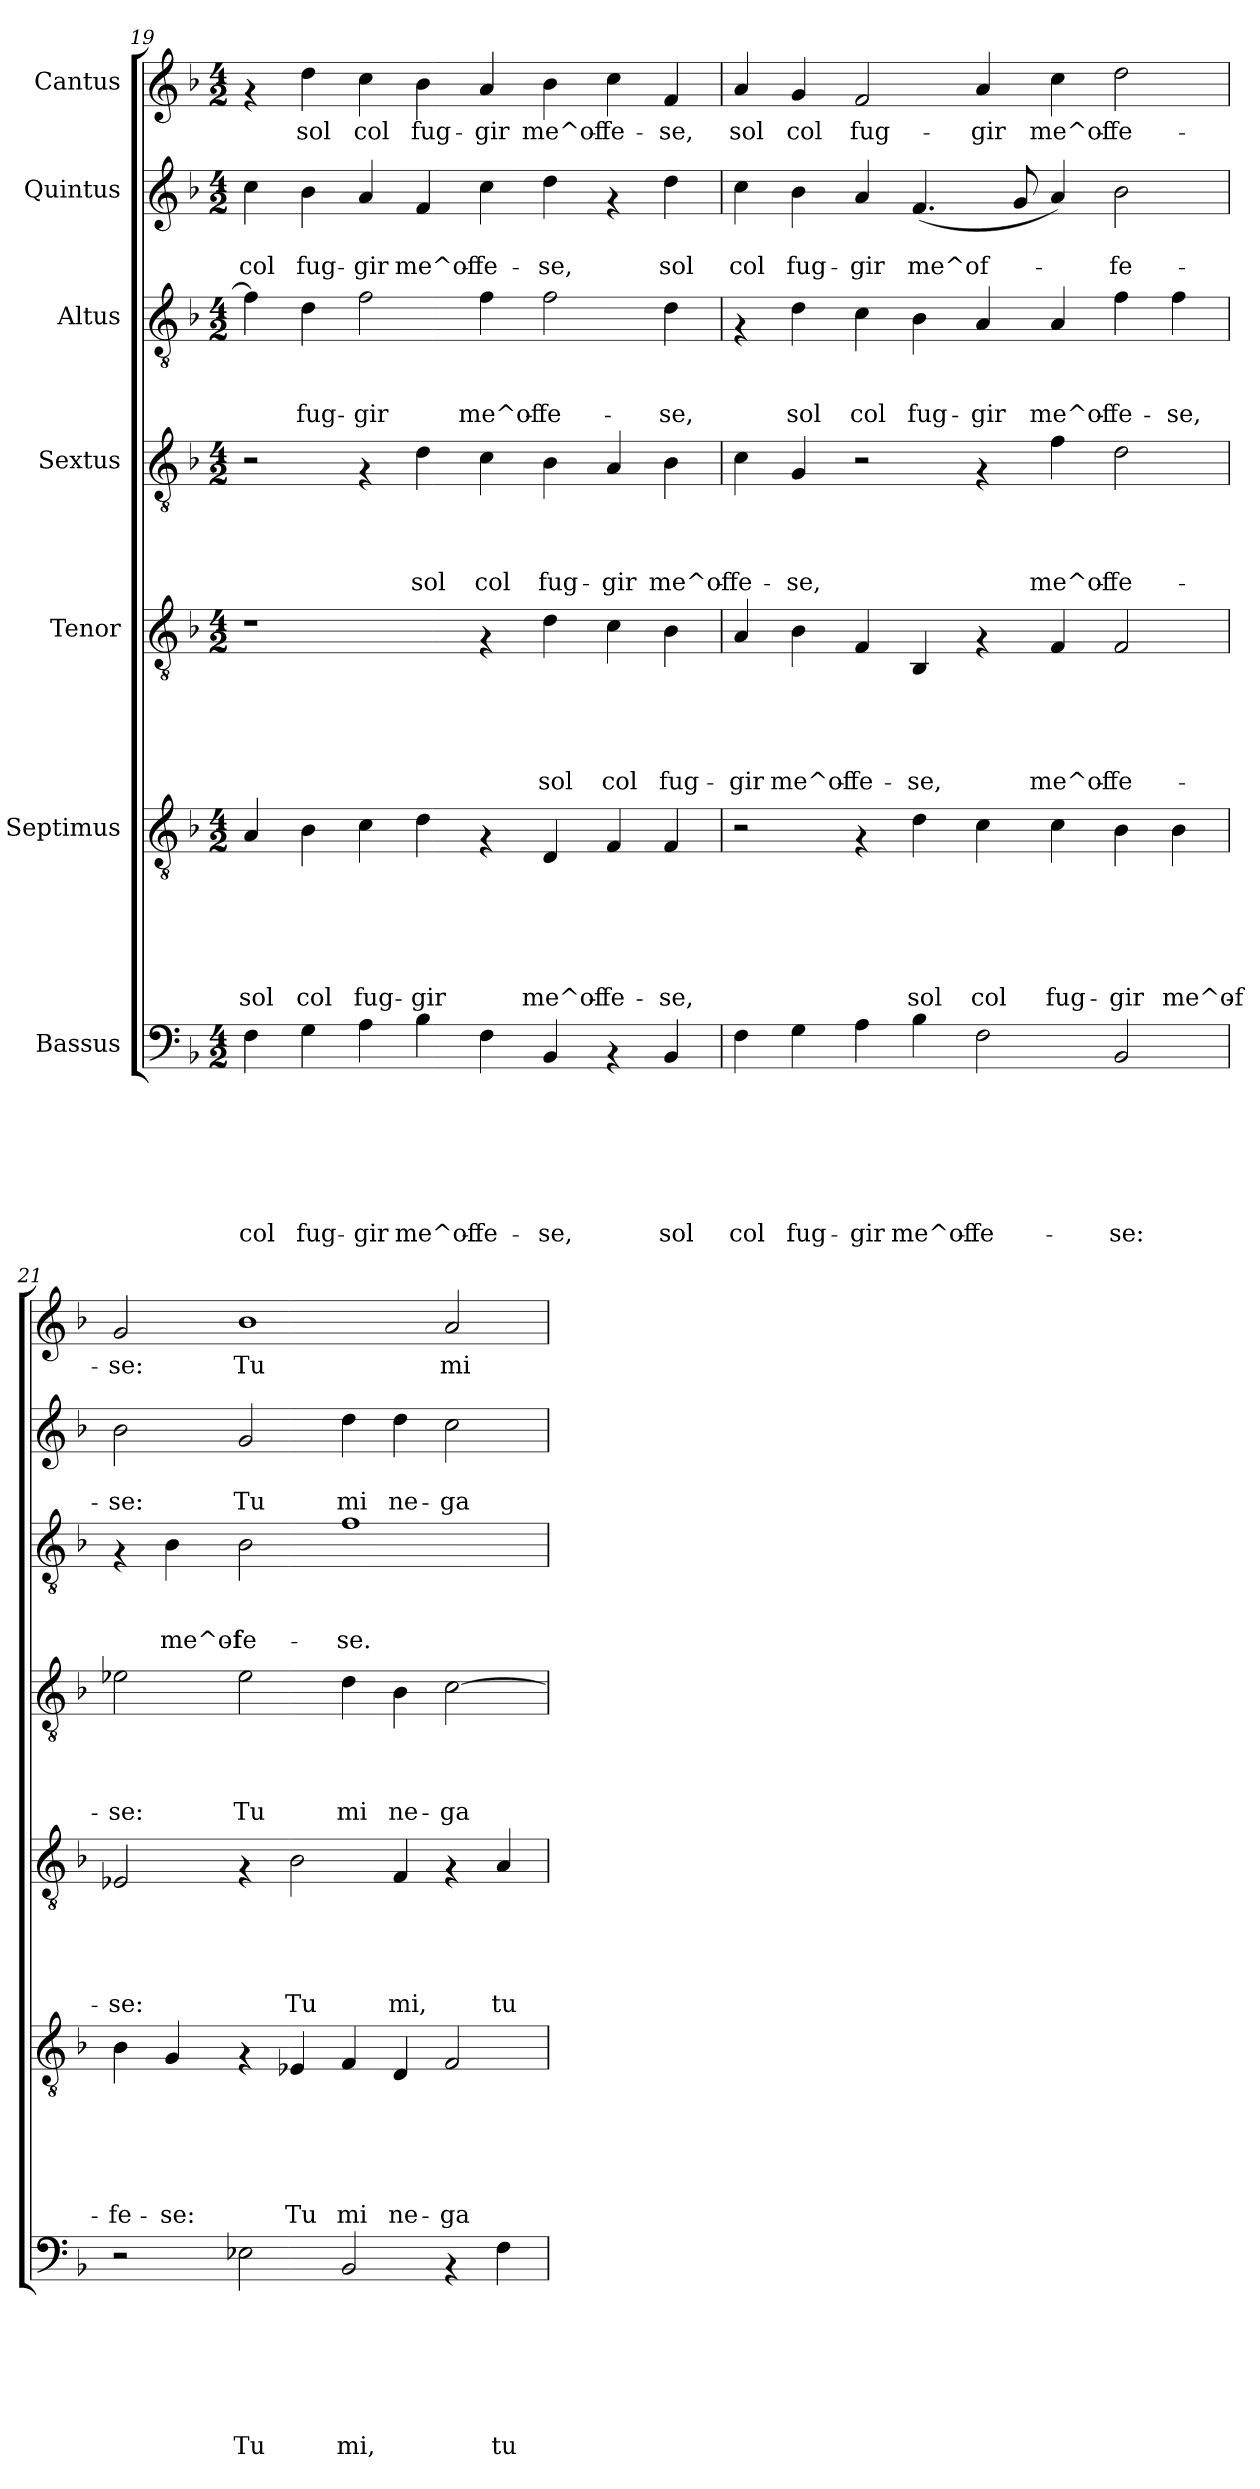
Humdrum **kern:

**kern	**text	**text	**text	**text	**text	**text	**text	**kern	**text	**text	**text	**text	**text	**text	**kern	**text	**text	**text	**text	**text	**kern	**text	**text	**text	**text	**kern	**text	**text	**text	**kern	**text	**text	**kern	**text
*part7	*part7	*part7	*part7	*part7	*part7	*part7	*part7	*part6	*part6	*part6	*part6	*part6	*part6	*part6	*part5	*part5	*part5	*part5	*part5	*part5	*part4	*part4	*part4	*part4	*part4	*part3	*part3	*part3	*part3	*part2	*part2	*part2	*part1	*part1
*staff7	*staff7	*staff7	*staff7	*staff7	*staff7	*staff7	*staff7	*staff6	*staff6	*staff6	*staff6	*staff6	*staff6	*staff6	*staff5	*staff5	*staff5	*staff5	*staff5	*staff5	*staff4	*staff4	*staff4	*staff4	*staff4	*staff3	*staff3	*staff3	*staff3	*staff2	*staff2	*staff2	*staff1	*staff1
*I"Bassus	*	*	*	*	*	*	*	*I"Septimus	*	*	*	*	*	*	*I"Tenor	*	*	*	*	*	*I"Sextus	*	*	*	*	*I"Altus	*	*	*	*I"Quintus	*	*	*I"Cantus	*
!!LO:PB:g=z
*clefF4	*	*	*	*	*	*	*	*clefGv2	*	*	*	*	*	*	*clefGv2	*	*	*	*	*	*clefGv2	*	*	*	*	*clefGv2	*	*	*	*clefG2	*	*	*clefG2	*
*k[b-]	*	*	*	*	*	*	*	*k[b-]	*	*	*	*	*	*	*k[b-]	*	*	*	*	*	*k[b-]	*	*	*	*	*k[b-]	*	*	*	*k[b-]	*	*	*k[b-]	*
*F:	*	*	*	*	*	*	*	*F:	*	*	*	*	*	*	*F:	*	*	*	*	*	*F:	*	*	*	*	*F:	*	*	*	*F:	*	*	*F:	*
*M4/2	*	*	*	*	*	*	*	*M4/2	*	*	*	*	*	*	*M4/2	*	*	*	*	*	*M4/2	*	*	*	*	*M4/2	*	*	*	*M4/2	*	*	*M4/2	*
=19	=19	=19	=19	=19	=19	=19	=19	=19	=19	=19	=19	=19	=19	=19	=19	=19	=19	=19	=19	=19	=19	=19	=19	=19	=19	=19	=19	=19	=19	=19	=19	=19	=19	=19
!	!	!	!	!	!	!	!LO:LY:b	!	!	!	!	!	!	!LO:LY:b	!	!	!	!	!	!	!	!	!	!	!	!	!	!	!	!	!	!LO:LY:b	!	!
4F\	.	.	.	.	.	.	col	4A/	.	.	.	.	.	sol	1r	.	.	.	.	.	2r	.	.	.	.	4f\]	.	.	.	4cc\	.	col	4rf	.
!	!	!	!	!	!	!	!LO:LY:b	!	!	!	!	!	!	!LO:LY:b	!	!	!	!	!	!	!	!	!	!	!	!	!	!	!LO:LY:b	!	!	!LO:LY:b	!	!LO:LY:b
4G\	.	.	.	.	.	.	fug-	4B-\	.	.	.	.	.	col	.	.	.	.	.	.	.	.	.	.	.	4d\	.	.	fug-	4b-\	.	fug-	4dd\	sol
!	!	!	!	!	!	!	!LO:LY:b	!	!	!	!	!	!	!LO:LY:b	!	!	!	!	!	!	!	!	!	!	!	!	!	!	!LO:LY:b	!	!	!LO:LY:b	!	!LO:LY:b
4A\	.	.	.	.	.	.	-gir	4c\	.	.	.	.	.	fug-	.	.	.	.	.	.	4rF	.	.	.	.	2f\	.	.	-gir	4a/	.	-gir	4cc\	col
!	!	!	!	!	!	!	!LO:LY:b	!	!	!	!	!	!	!LO:LY:b	!	!	!	!	!	!	!	!	!	!	!LO:LY:b	!	!	!	!	!	!	!LO:LY:b	!	!LO:LY:b
4B-\	.	.	.	.	.	.	me^of-	4d\	.	.	.	.	.	-gir	.	.	.	.	.	.	4d\	.	.	.	sol	.	.	.	.	4f/	.	me^of-	4b-\	fug-
!	!	!	!	!	!	!	!LO:LY:b	!	!	!	!	!	!	!	!	!	!	!	!	!	!	!	!	!	!LO:LY:b	!	!	!	!LO:LY:b	!	!	!LO:LY:b	!	!LO:LY:b
4F\	.	.	.	.	.	.	-fe-	4rF	.	.	.	.	.	.	4rF	.	.	.	.	.	4c\	.	.	.	col	4f\	.	.	me^of-	4cc\	.	-fe-	4a/	-gir
!	!	!	!	!	!	!	!LO:LY:b	!	!	!	!	!	!	!LO:LY:b	!	!	!	!	!	!LO:LY:b	!	!	!	!	!LO:LY:b	!	!	!	!LO:LY:b	!	!	!LO:LY:b	!	!LO:LY:b
4BB-/	.	.	.	.	.	.	-se,	4D/	.	.	.	.	.	me^of-	4d\	.	.	.	.	sol	4B-\	.	.	.	fug-	2f\	.	.	-fe-	4dd\	.	-se,	4b-\	me^of-
!	!	!	!	!	!	!	!	!	!	!	!	!	!	!LO:LY:b	!	!	!	!	!	!LO:LY:b	!	!	!	!	!LO:LY:b	!	!	!	!	!	!	!	!	!LO:LY:b
4rAA	.	.	.	.	.	.	.	4F/	.	.	.	.	.	-fe-	4c\	.	.	.	.	col	4A/	.	.	.	-gir	.	.	.	.	4rf	.	.	4cc\	-fe-
!	!	!	!	!	!	!	!LO:LY:b	!	!	!	!	!	!	!LO:LY:b	!	!	!	!	!	!LO:LY:b	!	!	!	!	!LO:LY:b	!	!	!	!LO:LY:b	!	!	!LO:LY:b	!	!LO:LY:b
4BB-/	.	.	.	.	.	.	sol	4F/	.	.	.	.	.	-se,	4B-\	.	.	.	.	fug-	4B-\	.	.	.	me^of-	4d\	.	.	-se,	4dd\	.	sol	4f/	-se,
=20	=20	=20	=20	=20	=20	=20	=20	=20	=20	=20	=20	=20	=20	=20	=20	=20	=20	=20	=20	=20	=20	=20	=20	=20	=20	=20	=20	=20	=20	=20	=20	=20	=20	=20
!	!	!	!	!	!	!	!LO:LY:b	!	!	!	!	!	!	!	!	!	!	!	!	!LO:LY:b	!	!	!	!	!LO:LY:b	!	!	!	!	!	!	!LO:LY:b	!	!LO:LY:b
4F\	.	.	.	.	.	.	col	2r	.	.	.	.	.	.	4A/	.	.	.	.	-gir	4c\	.	.	.	-fe-	4rF	.	.	.	4cc\	.	col	4a/	sol
!	!	!	!	!	!	!	!LO:LY:b	!	!	!	!	!	!	!	!	!	!	!	!	!LO:LY:b	!	!	!	!	!LO:LY:b	!	!	!	!LO:LY:b	!	!	!LO:LY:b	!	!LO:LY:b
4G\	.	.	.	.	.	.	fug-	.	.	.	.	.	.	.	4B-\	.	.	.	.	me^of-	4G/	.	.	.	-se,	4d\	.	.	sol	4b-\	.	fug-	4g/	col
!	!	!	!	!	!	!	!LO:LY:b	!	!	!	!	!	!	!	!	!	!	!	!	!LO:LY:b	!	!	!	!	!	!	!	!	!LO:LY:b	!	!	!LO:LY:b	!	!LO:LY:b
4A\	.	.	.	.	.	.	-gir	4rF	.	.	.	.	.	.	4F/	.	.	.	.	-fe-	2r	.	.	.	.	4c\	.	.	col	4a/	.	-gir	2f/	fug-
!	!	!	!	!	!	!	!LO:LY:b	!	!	!	!	!	!	!LO:LY:b	!	!	!	!	!	!LO:LY:b	!	!	!	!	!	!	!	!	!LO:LY:b	!	!	!LO:LY:b	!	!
4B-\	.	.	.	.	.	.	me^of-	4d\	.	.	.	.	.	sol	4BB-/	.	.	.	.	-se,	.	.	.	.	.	4B-\	.	.	fug-	(<4.f/	.	me^of-	.	.
!	!	!	!	!	!	!	!LO:LY:b	!	!	!	!	!	!	!LO:LY:b	!	!	!	!	!	!	!	!	!	!	!	!	!	!	!LO:LY:b	!	!	!	!	!LO:LY:b
2F\	.	.	.	.	.	.	-fe-	4c\	.	.	.	.	.	col	4rF	.	.	.	.	.	4rF	.	.	.	.	4A/	.	.	-gir	.	.	.	4a/	-gir
.	.	.	.	.	.	.	.	.	.	.	.	.	.	.	.	.	.	.	.	.	.	.	.	.	.	.	.	.	.	8g/	.	.	.	.
!	!	!	!	!	!	!	!	!	!	!	!	!	!	!LO:LY:b	!	!	!	!	!	!LO:LY:b	!	!	!	!	!LO:LY:b	!	!	!	!LO:LY:b	!	!	!	!	!LO:LY:b
.	.	.	.	.	.	.	.	4c\	.	.	.	.	.	fug-	4F/	.	.	.	.	me^of-	4f\	.	.	.	me^of-	4A/	.	.	me^of-	4a/)	.	.	4cc\	me^of-
!	!	!	!	!	!	!	!LO:LY:b	!	!	!	!	!	!	!LO:LY:b	!	!	!	!	!	!LO:LY:b	!	!	!	!	!LO:LY:b	!	!	!	!LO:LY:b	!	!	!LO:LY:b	!	!LO:LY:b
2BB-/	.	.	.	.	.	.	-se:	4B-\	.	.	.	.	.	-gir	2F/	.	.	.	.	-fe-	2d\	.	.	.	-fe-	4f\	.	.	-fe-	2b-\	.	-fe-	2dd\	-fe-
!	!	!	!	!	!	!	!	!	!	!	!	!	!	!LO:LY:b	!	!	!	!	!	!	!	!	!	!	!	!	!	!	!LO:LY:b	!	!	!	!	!
.	.	.	.	.	.	.	.	4B-\	.	.	.	.	.	me^of-	.	.	.	.	.	.	.	.	.	.	.	4f\	.	.	-se,	.	.	.	.	.
!!LO:PB:g=z
=21	=21	=21	=21	=21	=21	=21	=21	=21	=21	=21	=21	=21	=21	=21	=21	=21	=21	=21	=21	=21	=21	=21	=21	=21	=21	=21	=21	=21	=21	=21	=21	=21	=21	=21
!	!	!	!	!	!	!	!	!	!	!	!	!	!	!LO:LY:b	!	!	!	!	!	!LO:LY:b	!	!	!	!	!LO:LY:b	!	!	!	!	!	!	!LO:LY:b	!	!LO:LY:b
2r	.	.	.	.	.	.	.	4B-\	.	.	.	.	.	-fe-	2E-X/	.	.	.	.	-se:	2e-X\	.	.	.	-se:	4rF	.	.	.	2b-\	.	-se:	2g/	-se:
!	!	!	!	!	!	!	!	!	!	!	!	!	!	!LO:LY:b	!	!	!	!	!	!	!	!	!	!	!	!	!	!	!LO:LY:b	!	!	!	!	!
.	.	.	.	.	.	.	.	4G/	.	.	.	.	.	-se:	.	.	.	.	.	.	.	.	.	.	.	4B-\	.	.	me^of-	.	.	.	.	.
!	!	!	!	!	!	!	!LO:LY:b	!	!	!	!	!	!	!	!	!	!	!	!	!	!	!	!	!	!LO:LY:b	!	!	!	!LO:LY:b	!	!	!LO:LY:b	!	!LO:LY:b
2E-X\	.	.	.	.	.	.	Tu	4rF	.	.	.	.	.	.	4rF	.	.	.	.	.	2e-\	.	.	.	Tu	2B-\	.	.	-fe-	2g/	.	Tu	1b-	Tu
!	!	!	!	!	!	!	!	!	!	!	!	!	!	!LO:LY:b	!	!	!	!	!	!LO:LY:b	!	!	!	!	!	!	!	!	!	!	!	!	!	!
.	.	.	.	.	.	.	.	4E-X/	.	.	.	.	.	Tu	2B-\	.	.	.	.	Tu	.	.	.	.	.	.	.	.	.	.	.	.	.	.
!	!	!	!	!	!	!	!LO:LY:b	!	!	!	!	!	!	!LO:LY:b	!	!	!	!	!	!	!	!	!	!	!LO:LY:b	!	!	!	!LO:LY:b	!	!	!LO:LY:b	!	!
2BB-/	.	.	.	.	.	.	mi,	4F/	.	.	.	.	.	mi	.	.	.	.	.	.	4d\	.	.	.	mi	1f	.	.	-se.	4dd\	.	mi	.	.
!	!	!	!	!	!	!	!	!	!	!	!	!	!	!LO:LY:b	!	!	!	!	!	!LO:LY:b	!	!	!	!	!LO:LY:b	!	!	!	!	!	!	!LO:LY:b	!	!
.	.	.	.	.	.	.	.	4D/	.	.	.	.	.	ne-	4F/	.	.	.	.	mi,	4B-\	.	.	.	ne-	.	.	.	.	4dd\	.	ne-	.	.
!	!	!	!	!	!	!	!	!	!	!	!	!	!	!LO:LY:b	!	!	!	!	!	!	!	!	!	!	!LO:LY:b	!	!	!	!	!	!	!LO:LY:b	!	!LO:LY:b
4rAA	.	.	.	.	.	.	.	2F/	.	.	.	.	.	-ga-	4rF	.	.	.	.	.	[>2c\	.	.	.	-ga-	.	.	.	.	2cc\	.	-ga-	2a/	mi
!	!	!	!	!	!	!	!LO:LY:b	!	!	!	!	!	!	!	!	!	!	!	!	!LO:LY:b	!	!	!	!	!	!	!	!	!	!	!	!	!	!
4F\	.	.	.	.	.	.	tu	.	.	.	.	.	.	.	4A/	.	.	.	.	tu	.	.	.	.	.	.	.	.	.	.	.	.	.	.
=	=	=	=	=	=	=	=	=	=	=	=	=	=	=	=	=	=	=	=	=	=	=	=	=	=	=	=	=	=	=	=	=	=	=
*-	*-	*-	*-	*-	*-	*-	*-	*-	*-	*-	*-	*-	*-	*-	*-	*-	*-	*-	*-	*-	*-	*-	*-	*-	*-	*-	*-	*-	*-	*-	*-	*-	*-	*-
